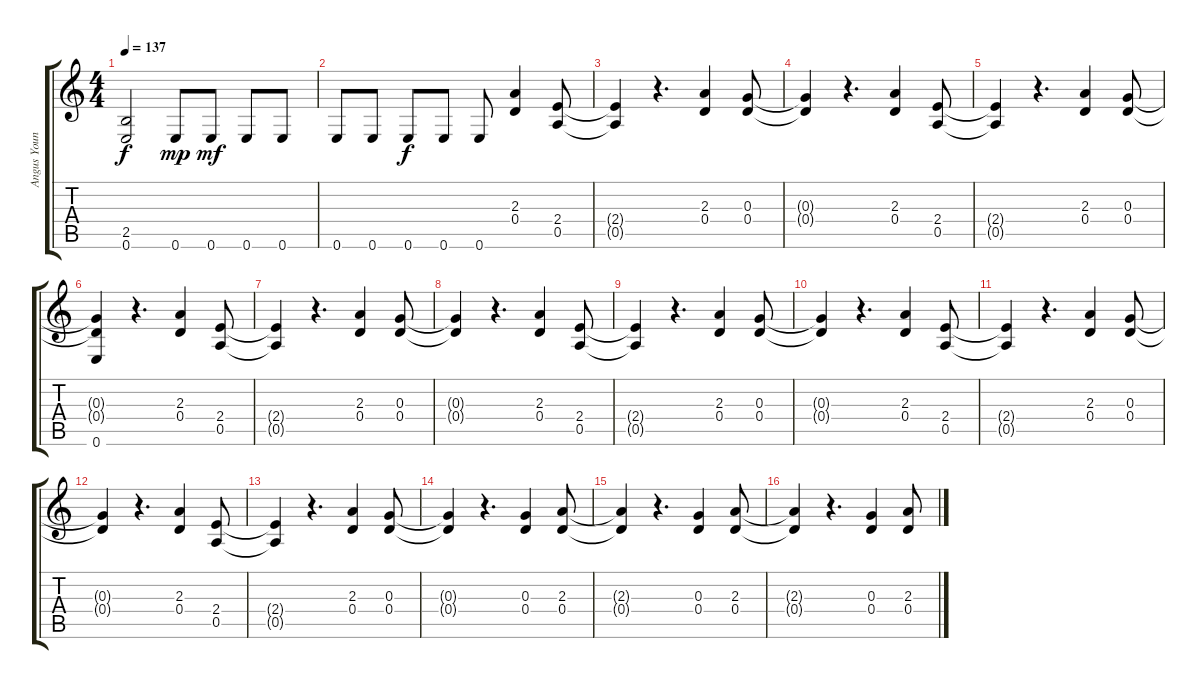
\track ("Angus Young / Lead guitar" "Angus Youn") {instrument distortionguitar}
\staff {score tabs}
\tuning (E4 B3 G3 D3 A2 E2) {hide}
\ts (4 4)
\tempo 137
\clef g2
\ks c
(2.5{t} 0.6{t}).2{dy f} 0.6.8{dy mp} 0.6.8{dy mf} 0.6.8 0.6.8 |
0.6.8 0.6.8 0.6.8{dy f} 0.6.8 0.6.8 (2.3 0.4).4 (2.4 0.5).8 |
(2.4{t} 0.5{t}).4 r.4{d} (2.3 0.4).4 (0.3 0.4).8 |
(0.3{t} 0.4{t}).4 r.4{d} (2.3 0.4).4 (2.4 0.5).8 |
(2.4{t} 0.5{t}).4 r.4{d} (2.3 0.4).4 (0.3 0.4).8 |
(0.3{t} 0.4{t} 0.6).4 r.4{d} (2.3 0.4).4 (2.4 0.5).8 |
(2.4{t} 0.5{t}).4 r.4{d} (2.3 0.4).4 (0.3 0.4).8 |
(0.3{t} 0.4{t}).4 r.4{d} (2.3 0.4).4 (2.4 0.5).8 |
(2.4{t} 0.5{t}).4 r.4{d} (2.3 0.4).4 (0.3 0.4).8 |
(0.3{t} 0.4{t}).4 r.4{d} (2.3 0.4).4 (2.4 0.5).8 |
(2.4{t} 0.5{t}).4 r.4{d} (2.3 0.4).4 (0.3 0.4).8 |
(0.3{t} 0.4{t}).4 r.4{d} (2.3 0.4).4 (2.4 0.5).8 |
(2.4{t} 0.5{t}).4 r.4{d} (2.3 0.4).4 (0.3 0.4).8 |
(0.3{t} 0.4{t}).4 r.4{d} (0.3 0.4).4 (2.3 0.4).8 |
(2.3{t} 0.4{t}).4 r.4{d} (0.3 0.4).4 (2.3 0.4).8 |
(2.3{t} 0.4{t}).4 r.4{d} (0.3 0.4).4 (2.3 0.4).8
